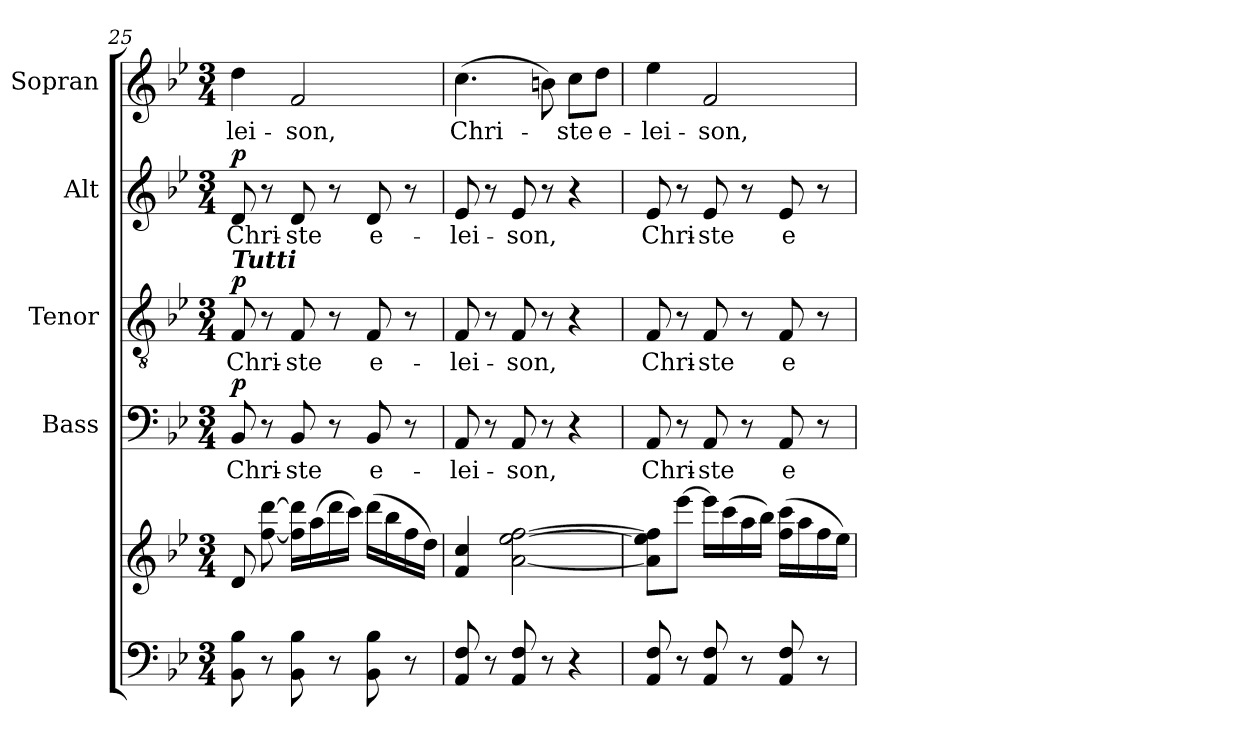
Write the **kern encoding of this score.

**kern	**kern	**kern	**text	**dynam	**kern	**text	**dynam	**kern	**text	**dynam	**kern	**text
*part5	*part5	*part4	*part4	*part4	*part3	*part3	*part3	*part2	*part2	*part2	*part1	*part1
*staff6	*staff5	*staff4	*staff4	*staff4	*staff3	*staff3	*staff3	*staff2	*staff2	*staff2	*staff1	*staff1
*	*	*I"Bass	*	*	*I"Tenor	*	*	*I"Alt	*	*	*I"Sopran	*
*	*	*I'B.	*	*	*I'T.	*	*	*I'A.	*	*	*I'S.	*
*clefF4	*clefG2	*clefF4	*	*	*clefGv2	*	*	*clefG2	*	*	*clefG2	*
*k[b-e-]	*k[b-e-]	*k[b-e-]	*	*	*k[b-e-]	*	*	*k[b-e-]	*	*	*k[b-e-]	*
*B-:	*B-:	*B-:	*	*	*B-:	*	*	*B-:	*	*	*B-:	*
*M3/4	*M3/4	*M3/4	*	*	*M3/4	*	*	*M3/4	*	*	*M3/4	*
=25	=25	=25	=25	=25	=25	=25	=25	=25	=25	=25	=25	=25
!	!	!	!	!	!LO:TX:a:Bi:t=Tutti	!	!	!	!	!	!	!
!	!	!	!LO:LY:b	!LO:DY:a	!	!LO:LY:b	!LO:DY:a	!	!LO:LY:b	!LO:DY:a	!	!LO:LY:b
8BB-\ 8B-\	8d/	8BB-/	Chri-	p	8F/	Chri-	p	8d/	Chri-	p	4dd\	-lei-
8r	[8ff\ [8ddd\	8r	.	.	8r	.	.	8r	.	.	.	.
!	!	!	!LO:LY:b	!	!	!LO:LY:b	!	!	!LO:LY:b	!	!	!LO:LY:b
8BB-\ 8B-\	16ff\] 16ddd\]LL	8BB-/	-ste	.	8F/	-ste	.	8d/	-ste	.	2f/	-son,
.	(>16aa\	.	.	.	.	.	.	.	.	.	.	.
8r	16ddd\	8r	.	.	8r	.	.	8r	.	.	.	.
.	16ccc\JJ)	.	.	.	.	.	.	.	.	.	.	.
!	!	!	!LO:LY:b	!	!	!LO:LY:b	!	!	!LO:LY:b	!	!	!
8BB-\ 8B-\	(>16ddd\LL	8BB-/	e-	.	8F/	e-	.	8d/	e-	.	.	.
.	16bb-\	.	.	.	.	.	.	.	.	.	.	.
8r	16ff\	8r	.	.	8r	.	.	8r	.	.	.	.
.	16dd\JJ)	.	.	.	.	.	.	.	.	.	.	.
=26	=26	=26	=26	=26	=26	=26	=26	=26	=26	=26	=26	=26
!	!	!	!LO:LY:b	!	!	!LO:LY:b	!	!	!LO:LY:b	!	!	!LO:LY:b
8AA/ 8F/	4f/ 4cc/	8AA/	-lei-	.	8F/	-lei-	.	8e-/	-lei-	.	(>4.cc\	Chri-
8r	.	8r	.	.	8r	.	.	8r	.	.	.	.
!	!	!	!LO:LY:b	!	!	!LO:LY:b	!	!	!LO:LY:b	!	!	!
8AA/ 8F/	[2a\ [2ee-\ [2ff\	8AA/	-son,	.	8F/	-son,	.	8e-/	-son,	.	.	.
8r	.	8r	.	.	8r	.	.	8r	.	.	8bn\)	.
!	!	!	!	!	!	!	!	!	!	!	!	!LO:LY:b
4r	.	4r	.	.	4r	.	.	4r	.	.	8cc\L	-ste
!	!	!	!	!	!	!	!	!	!	!	!	!LO:LY:b
.	.	.	.	.	.	.	.	.	.	.	8dd\J	e-
!!LO:PB:g=z
=27	=27	=27	=27	=27	=27	=27	=27	=27	=27	=27	=27	=27
!	!	!	!LO:LY:b	!	!	!LO:LY:b	!	!	!LO:LY:b	!	!	!LO:LY:b
8AA/ 8F/	8a\] 8ee-\] 8ff\]L	8AA/	Chri-	.	8F/	Chri-	.	8e-/	Chri-	.	4ee-\	-lei-
8r	[8eee-\J	8r	.	.	8r	.	.	8r	.	.	.	.
!	!	!	!LO:LY:b	!	!	!LO:LY:b	!	!	!LO:LY:b	!	!	!LO:LY:b
8AA/ 8F/	16eee-\LL]	8AA/	-ste	.	8F/	-ste	.	8e-/	-ste	.	2f/	-son,
.	(>16ccc\	.	.	.	.	.	.	.	.	.	.	.
8r	16aa\	8r	.	.	8r	.	.	8r	.	.	.	.
.	16bb-\JJ)	.	.	.	.	.	.	.	.	.	.	.
!	!	!	!LO:LY:b	!	!	!LO:LY:b	!	!	!LO:LY:b	!	!	!
8AA/ 8F/	(>16ff\ 16ccc\LL	8AA/	e-	.	8F/	e-	.	8e-/	e-	.	.	.
.	16aa\	.	.	.	.	.	.	.	.	.	.	.
8r	16ff\	8r	.	.	8r	.	.	8r	.	.	.	.
.	16ee-\JJ)	.	.	.	.	.	.	.	.	.	.	.
=	=	=	=	=	=	=	=	=	=	=	=	=
*-	*-	*-	*-	*-	*-	*-	*-	*-	*-	*-	*-	*-
